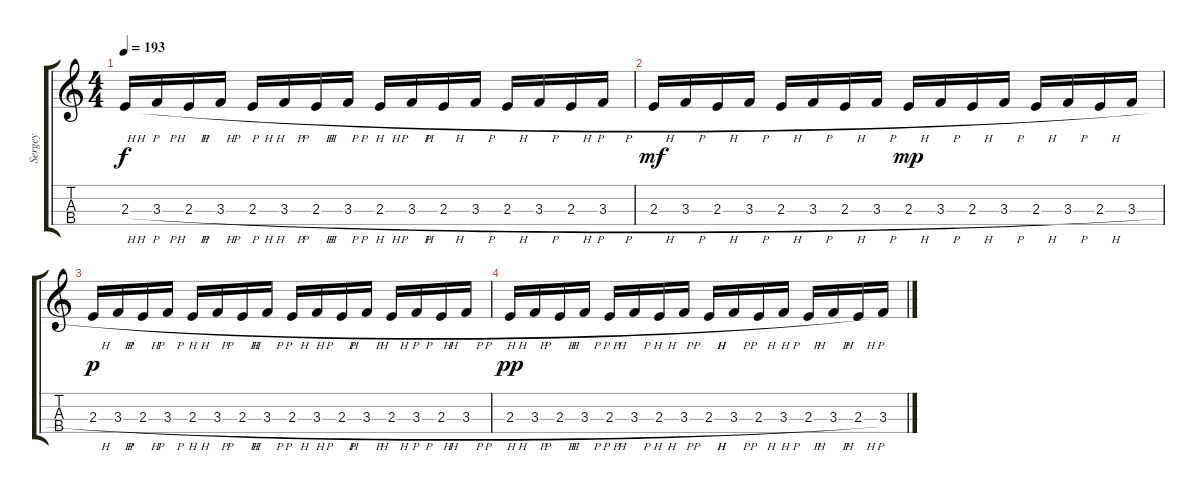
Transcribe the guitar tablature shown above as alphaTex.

\track ("Sergey" "Sergey") {instrument violin}
\staff {score tabs}
\tuning (E5 A4 D4 G3) {hide}
\ts (4 4)
\tempo 193
\clef g2
\ks c
2.3{h}.16{dy f} 3.3{h}.16 2.3{h}.16 3.3{h}.16 2.3{h}.16 3.3{h}.16 2.3{h}.16 3.3{h}.16 2.3{h}.16 3.3{h}.16 2.3{h}.16 3.3{h}.16 2.3{h}.16 3.3{h}.16 2.3{h}.16 3.3{h}.16 |
2.3{h}.16{dy mf} 3.3{h}.16 2.3{h}.16 3.3{h}.16 2.3{h}.16 3.3{h}.16 2.3{h}.16 3.3{h}.16 2.3{h}.16{dy mp} 3.3{h}.16 2.3{h}.16 3.3{h}.16 2.3{h}.16 3.3{h}.16 2.3{h}.16 3.3{h}.16 |
2.3{h}.16{dy p} 3.3{h}.16 2.3{h}.16 3.3{h}.16 2.3{h}.16 3.3{h}.16 2.3{h}.16 3.3{h}.16 2.3{h}.16 3.3{h}.16 2.3{h}.16 3.3{h}.16 2.3{h}.16 3.3{h}.16 2.3{h}.16 3.3{h}.16 |
2.3{h}.16{dy pp} 3.3{h}.16 2.3{h}.16 3.3{h}.16 2.3{h}.16 3.3{h}.16 2.3{h}.16 3.3{h}.16 2.3{h}.16 3.3{h}.16 2.3{h}.16 3.3{h}.16 2.3{h}.16 3.3{h}.16 2.3{h}.16 3.3.16
